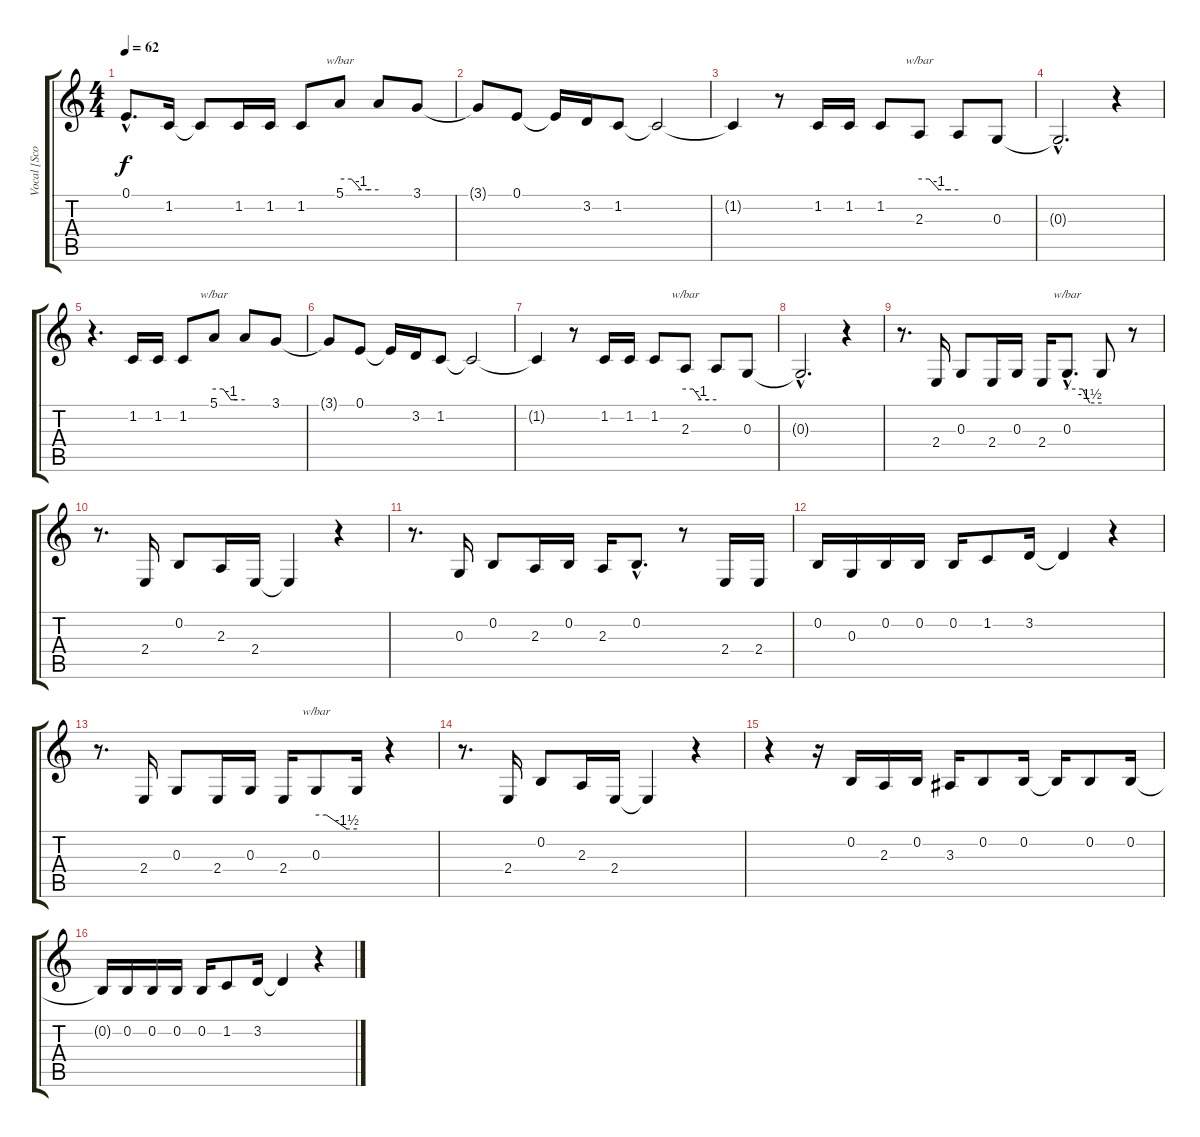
\track ("Vocal [Scott]" "Vocal [Sco") {instrument lead2sawtooth}
\staff {score tabs}
\tuning (E4 B3 G3 D3 A2 E2) {hide}
\ts (4 4)
\tempo 62
\clef g2
\ks c
0.1{hac}.8{d dy f} 1.2.16 1.2{t}.8 1.2.16 1.2.16 1.2.8 5.1.8{tbe (custom default 0 0 18 0 33 -4 45 -4 60 -4)} 5.1{t}.8 3.1.8 |
3.1{t}.8 0.1.8 0.1{t}.16 3.2.16 1.2.8 1.2{t}.2 |
1.2{t}.4 r.8 1.2.16 1.2.16 1.2.8 2.3.8{tbe (custom default 0 0 15 0 30 -4 45 -4 60 -4)} 2.3{t}.8 0.3.8 |
0.3{hac t}.2{d} r.4 |
r.4{d} 1.2.16 1.2.16 1.2.8 5.1.8{tbe (custom default 0 0 18 0 33 -4 45 -4 60 -4)} 5.1{t}.8 3.1.8 |
3.1{t}.8 0.1.8 0.1{t}.16 3.2.16 1.2.8 1.2{t}.2 |
1.2{t}.4 r.8 1.2.16 1.2.16 1.2.8 2.3.8{tbe (custom default 0 0 15 0 30 -4 45 -4 60 -4)} 2.3{t}.8 0.3.8 |
0.3{hac t}.2{d} r.4 |
r.8{d} 2.4.16 0.3.8 2.4.16 0.3.16 2.4.16 0.3{hac}.8{d tbe (custom default 0 0 27 0 39 -6 60 -6)} 0.3{t}.8 r.8 |
r.8{d} 2.4.16 0.2.8 2.3.16 2.4.16 2.4{t}.4 r.4 |
r.8{d} 0.3.16 0.2.8 2.3.16 0.2.16 2.3.16 0.2{hac}.8{d} r.8 2.4.16 2.4.16 |
0.2.16 0.3.16 0.2.16 0.2.16 0.2.16 1.2.8 3.2.16 3.2{t}.4 r.4 |
r.8{d} 2.4.16 0.3.8 2.4.16 0.3.16 2.4.16 0.3.8{tbe (custom default 0 0 15 0 45 -6 60 -6)} 0.3{t}.16 r.4 |
r.8{d} 2.4.16 0.2.8 2.3.16 2.4.16 2.4{t}.4 r.4 |
r.4 r.16 0.2.16 2.3.16 0.2.16 3.3.16 0.2.8 0.2.16 0.2{t}.16 0.2.8 0.2.16 |
0.2{t}.16 0.2.16 0.2.16 0.2.16 0.2.16 1.2.8 3.2.16 3.2{t}.4 r.4
